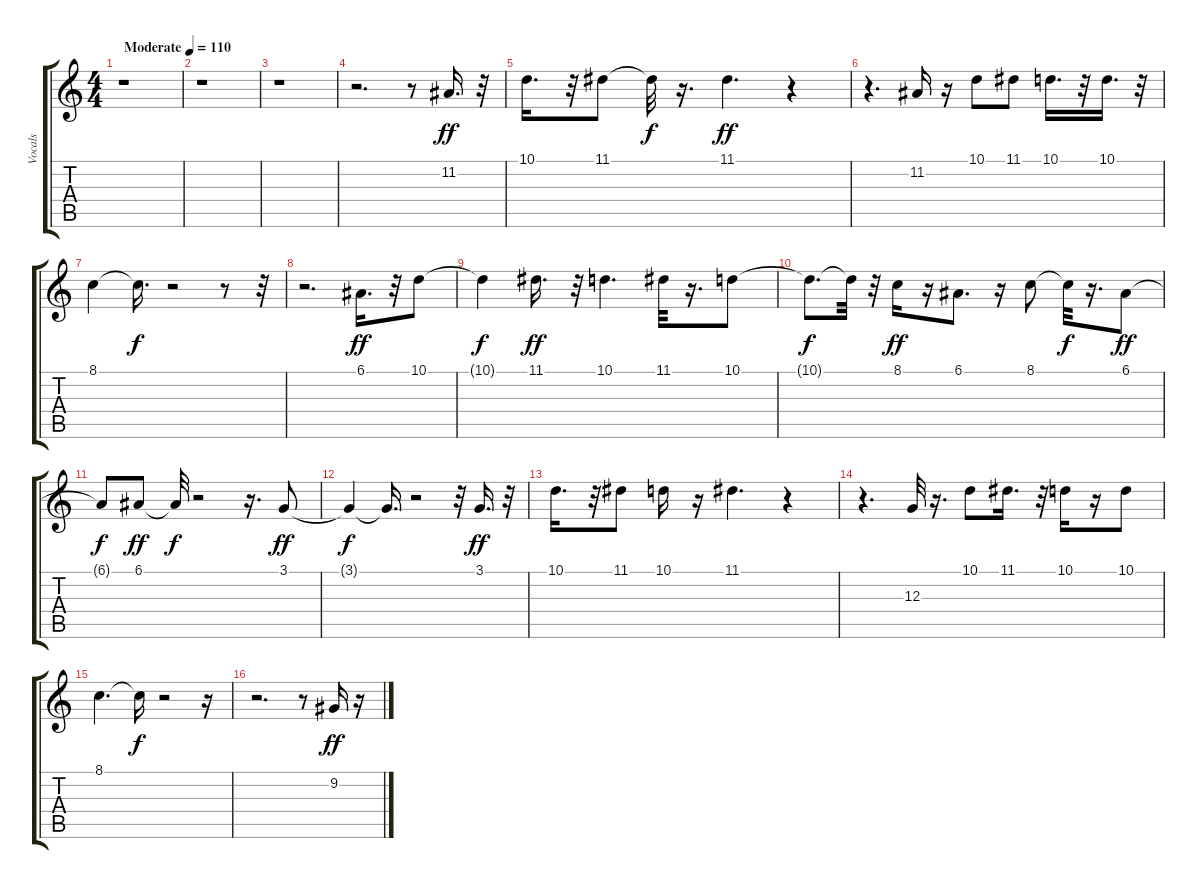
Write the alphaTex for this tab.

\track ("Vocals" "Vocals") {instrument flute}
\staff {score tabs}
\tuning (E4 B3 G3 D3 A2 E2) {hide}
\ts (4 4)
\tempo (110 "Moderate")
\clef g2
\ks c
r.1{dy ff instrument flute} |
r.1 |
r.1 |
r.2{d} r.8 11.2.16{d} r.32 |
10.1.16{d} r.32 11.1.8 11.1{t}.32{dy f} r.16{d} 11.1.4{d dy ff} r.4 |
r.4{d} 11.2.16 r.16 10.1.8 11.1.8 10.1.16{d} r.32 10.1.16{d} r.32 |
8.1.4 8.1{t}.16{d dy f} r.2 r.8 r.32 |
r.2{d} 6.1.16{d dy ff} r.32 10.1.8 |
10.1{t}.4{dy f} 11.1.16{d dy ff} r.32 10.1.4{d} 11.1.32 r.16{d} 10.1.8 |
10.1{t}.8{d dy f} 10.1{t}.32 r.32 8.1.16{dy ff} r.16 6.1.8{d} r.16 8.1.8 8.1{t}.32{dy f} r.16{d} 6.1.8{dy ff} |
6.1{t}.8{dy f} 6.1.8{dy ff} 6.1{t}.32{dy f} r.2 r.16{d} 3.1.8{dy ff} |
3.1{t}.4{dy f} 3.1{t}.16{d} r.2 r.32 3.1.16{d dy ff} r.32 |
10.1.16{d} r.32 11.1.8 10.1.16 r.16 11.1.4{d} r.4 |
r.4{d} 12.3.32 r.16{d} 10.1.8 11.1.16{d} r.32 10.1.16 r.16 10.1.8 |
8.1.4{d} 8.1{t}.16{dy f} r.2 r.16 |
r.2{d} r.8 9.2.16{dy ff} r.16
